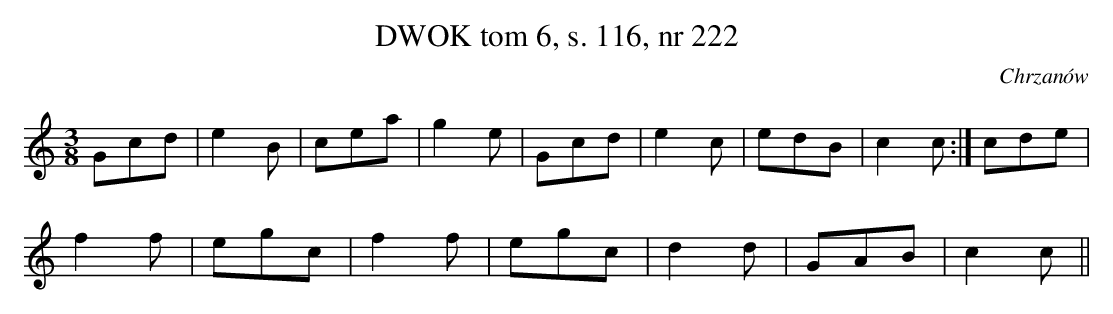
X:1
T:DWOK tom 6, s. 116, nr 222
O:Chrzanów
L:1/16
M:3/8
K:C
G2c2d2|e4B2|c2e2a2|g4e2|G2c2d2|e4c2|e2d2B2|c4c2:|c2d2e2|
f4f2|e2g2c2|f4f2|e2g2c2|d4d2|G2A2B2|c4c2||
